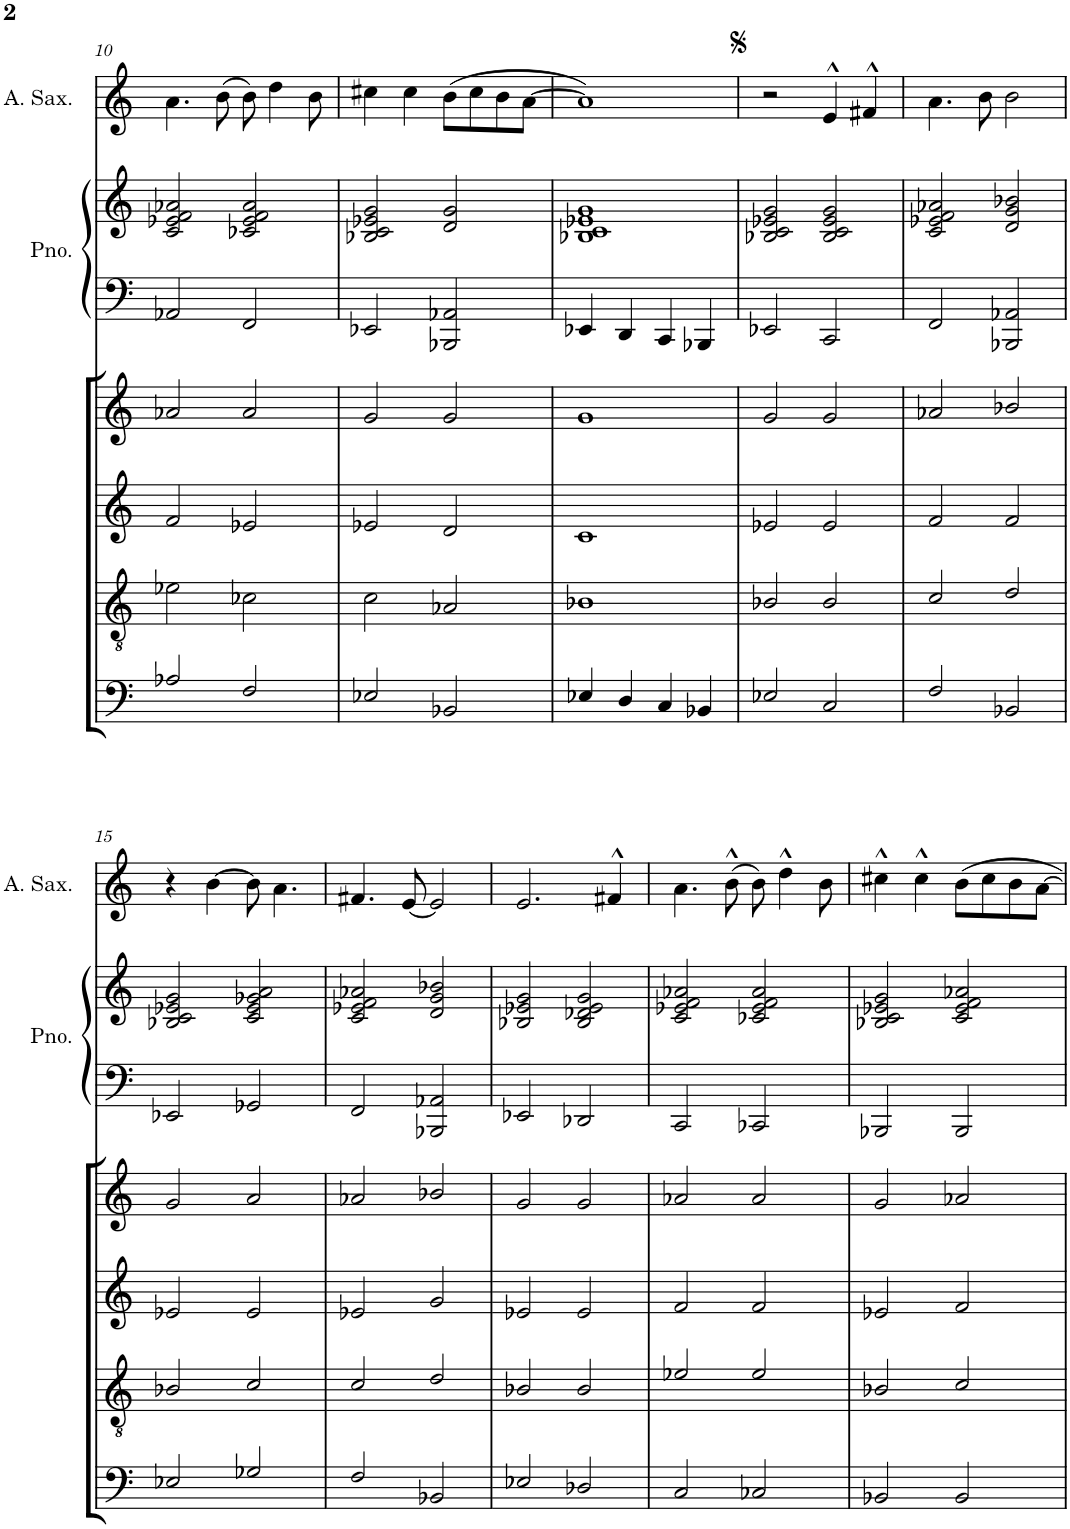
**kern	**kern	**kern	**kern	**kern	**kern	**kern
*part6	*part5	*part4	*part3	*part2	*part2	*part1
*staff7	*staff6	*staff5	*staff4	*staff3	*staff2	*staff1
*I"Violoncello	*I"Viola	*I"Violin II	*I"Violin I	*I"Piano	*	*I"Alto Saxophone
*I'Vc	*I'Vla	*I'Vln	*I'Vln	*I'Pno.	*	*I'A. Sax.
!!LO:PB:g=z
*clefF4	*clefGv2	*clefG2	*clefG2	*clefF4	*clefG2	*clefG2
*	*	*	*	*	*	*ITrd5c9
*k[]	*k[]	*k[]	*k[]	*k[]	*k[]	*k[]
*M4/4	*M4/4	*M4/4	*M4/4	*M4/4	*M4/4	*M4/4
*met(c)	*met(c)	*met(c)	*met(c)	*met(c)	*met(c)	*met(c)
=10	=10	=10	=10	=10	=10	=10
2A-X/	2e-X\	2f/	2a-X/	2AA-X/	2c/ 2e-X/ 2f/ 2a-X/	4.a\
.	.	.	.	.	.	(8b\
2F/	2c-X\	2e-X/	2a-/	2FF/	2c-X/ 2e-/ 2f/ 2a-/	8b\)
.	.	.	.	.	.	4dd\
.	.	.	.	.	.	8b\
=11	=11	=11	=11	=11	=11	=11
2E-X/	2c\	2e-X/	2g/	2EE-X/	2B-X/ 2c/ 2e-X/ 2g/	4cc#X\
.	.	.	.	.	.	4cc#\
2BB-X/	2A-X/	2d/	2g/	2BBB-X/ 2AA-X/	2d/ 2g/	(8b\L
.	.	.	.	.	.	8cc#\
.	.	.	.	.	.	8b\
.	.	.	.	.	.	[8a\J
=12	=12	=12	=12	=12	=12	=12
4E-X/	1B-X	1c	1g	4EE-X/	1B-X 1c 1e-X 1g	1a])
4D/	.	.	.	4DD/	.	.
4C/	.	.	.	4CC/	.	.
4BB-X/	.	.	.	4BBB-X/	.	.
=13	=13	=13	=13	=13	=13	=13
2E-X/	2B-X/	2e-X/	2g/	2EE-X/	2B-X/ 2c/ 2e-X/ 2g/	2r
2C/	2B-/	2e-/	2g/	2CC/	2B-/ 2c/ 2e-/ 2g/	4e^^/
.	.	.	.	.	.	4f#X^^/
=14	=14	=14	=14	=14	=14	=14
2F/	2c/	2f/	2a-X/	2FF/	2c/ 2e-X/ 2f/ 2a-X/	4.a\
.	.	.	.	.	.	8b\
2BB-X/	2d/	2f/	2b-X/	2BBB-X/ 2AA-X/	2d/ 2g/ 2b-X/	2b\
!!LO:LB:g=z
=15	=15	=15	=15	=15	=15	=15
2E-X/	2B-X/	2e-X/	2g/	2EE-X/	2B-X/ 2c/ 2e-X/ 2g/	4r
.	.	.	.	.	.	[4b\
2G-X/	2c/	2e-/	2a/	2GG-X/	2c/ 2e-/ 2g-X/ 2a/	8b\]
.	.	.	.	.	.	4.a\
=16	=16	=16	=16	=16	=16	=16
2F/	2c/	2e-X/	2a-X/	2FF/	2c/ 2e-X/ 2f/ 2a-X/	4.f#X/
.	.	.	.	.	.	[8e/
2BB-X/	2d/	2g/	2b-X/	2BBB-X/ 2AA-X/	2d/ 2g/ 2b-X/	2e/]
=17	=17	=17	=17	=17	=17	=17
2E-X/	2B-X/	2e-X/	2g/	2EE-X/	2B-X/ 2e-X/ 2g/	2.e/
2D-X/	2B-/	2e-/	2g/	2DD-X/	2B-/ 2d-X/ 2e-/ 2g/	.
.	.	.	.	.	.	4f#X^^/
=18	=18	=18	=18	=18	=18	=18
2C/	2e-X/	2f/	2a-X/	2CC/	2c/ 2e-X/ 2f/ 2a-X/	4.a\
.	.	.	.	.	.	(8b^^\
2C-X/	2e-/	2f/	2a-/	2CC-X/	2c-X/ 2e-/ 2f/ 2a-/	8b\)
.	.	.	.	.	.	4dd^^\
.	.	.	.	.	.	8b\
=19	=19	=19	=19	=19	=19	=19
2BB-X/	2B-X/	2e-X/	2g/	2BBB-X/	2B-X/ 2c/ 2e-X/ 2g/	4cc#X^^\
.	.	.	.	.	.	4cc#^^\
2BB-/	2c/	2f/	2a-X/	2BBB-/	2c/ 2e-/ 2f/ 2a-X/	8b\L
.	.	.	.	.	.	8cc#\
.	.	.	.	.	.	8b\
.	.	.	.	.	.	[8a\J
=	=	=	=	=	=	=
*-	*-	*-	*-	*-	*-	*-
